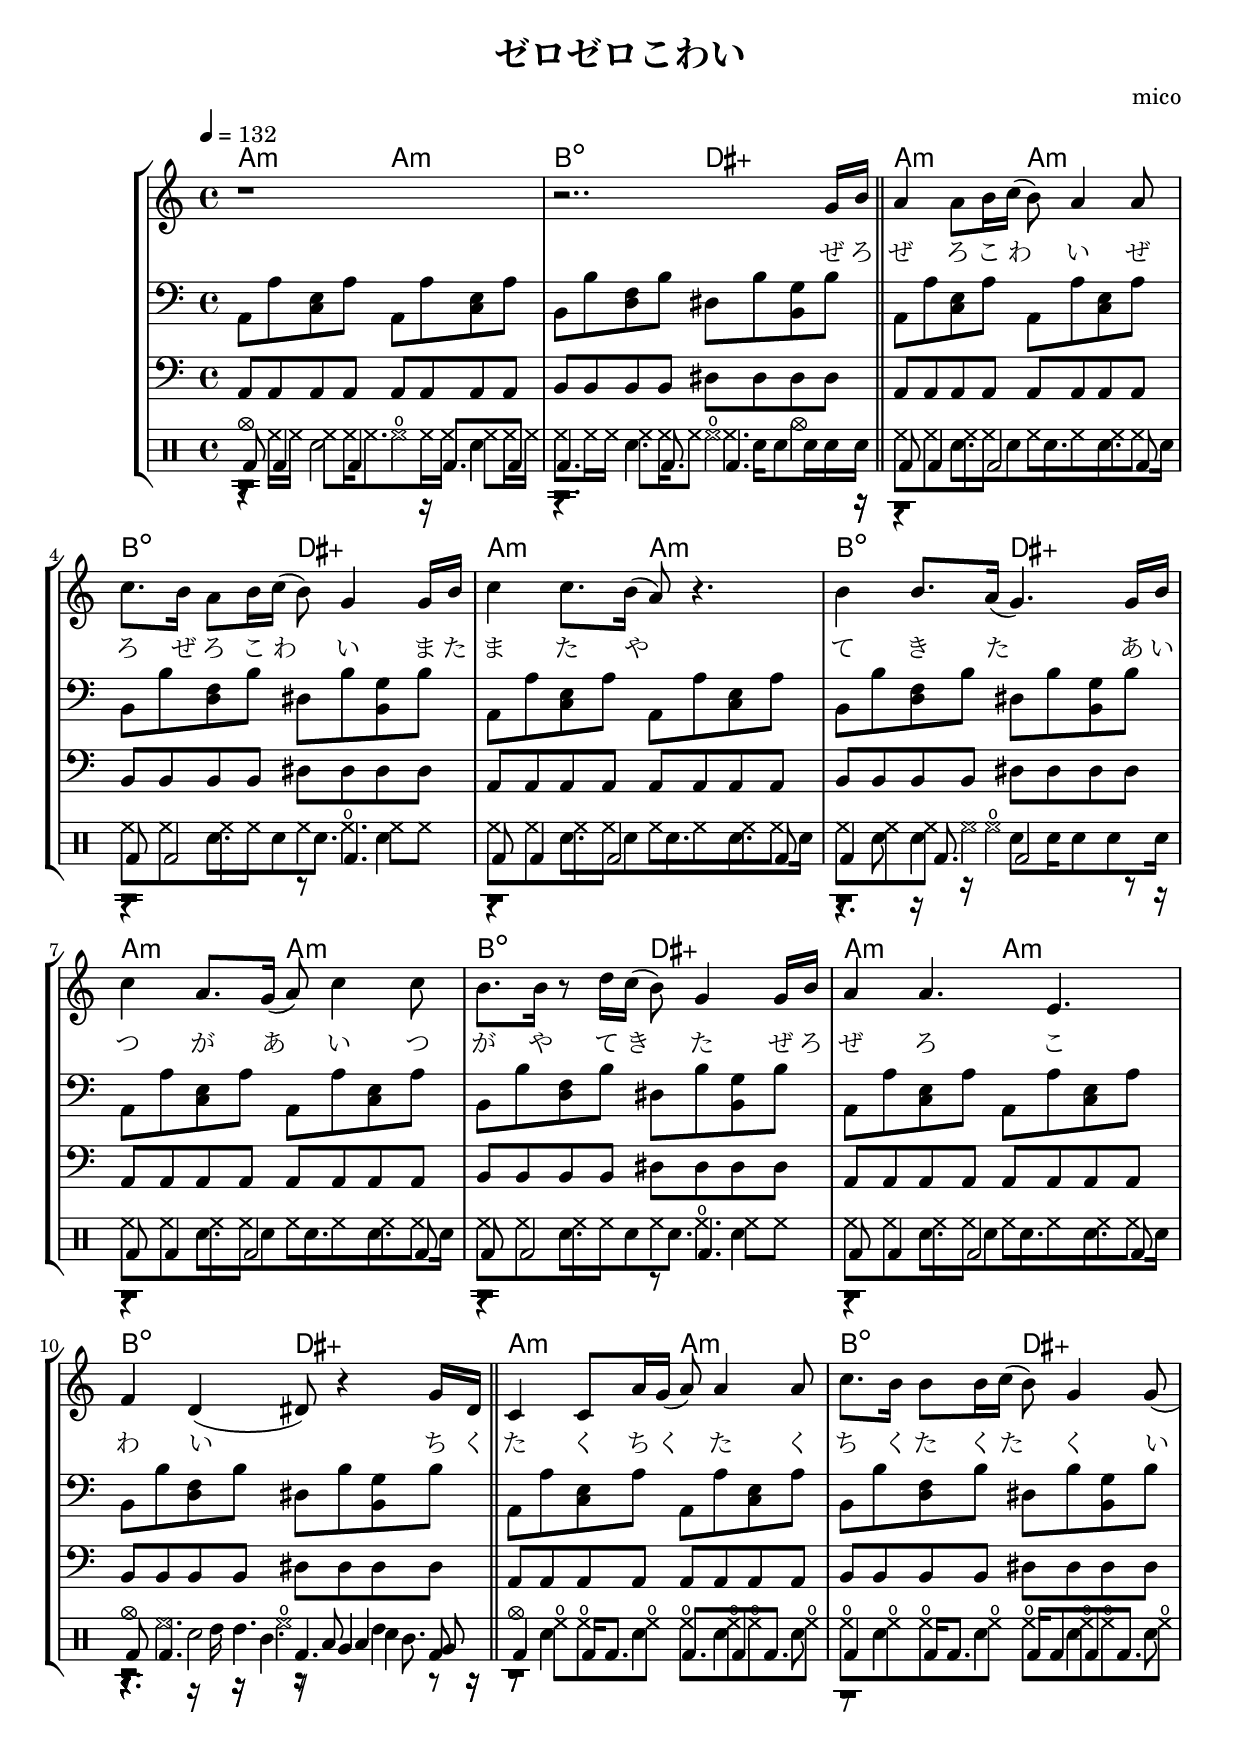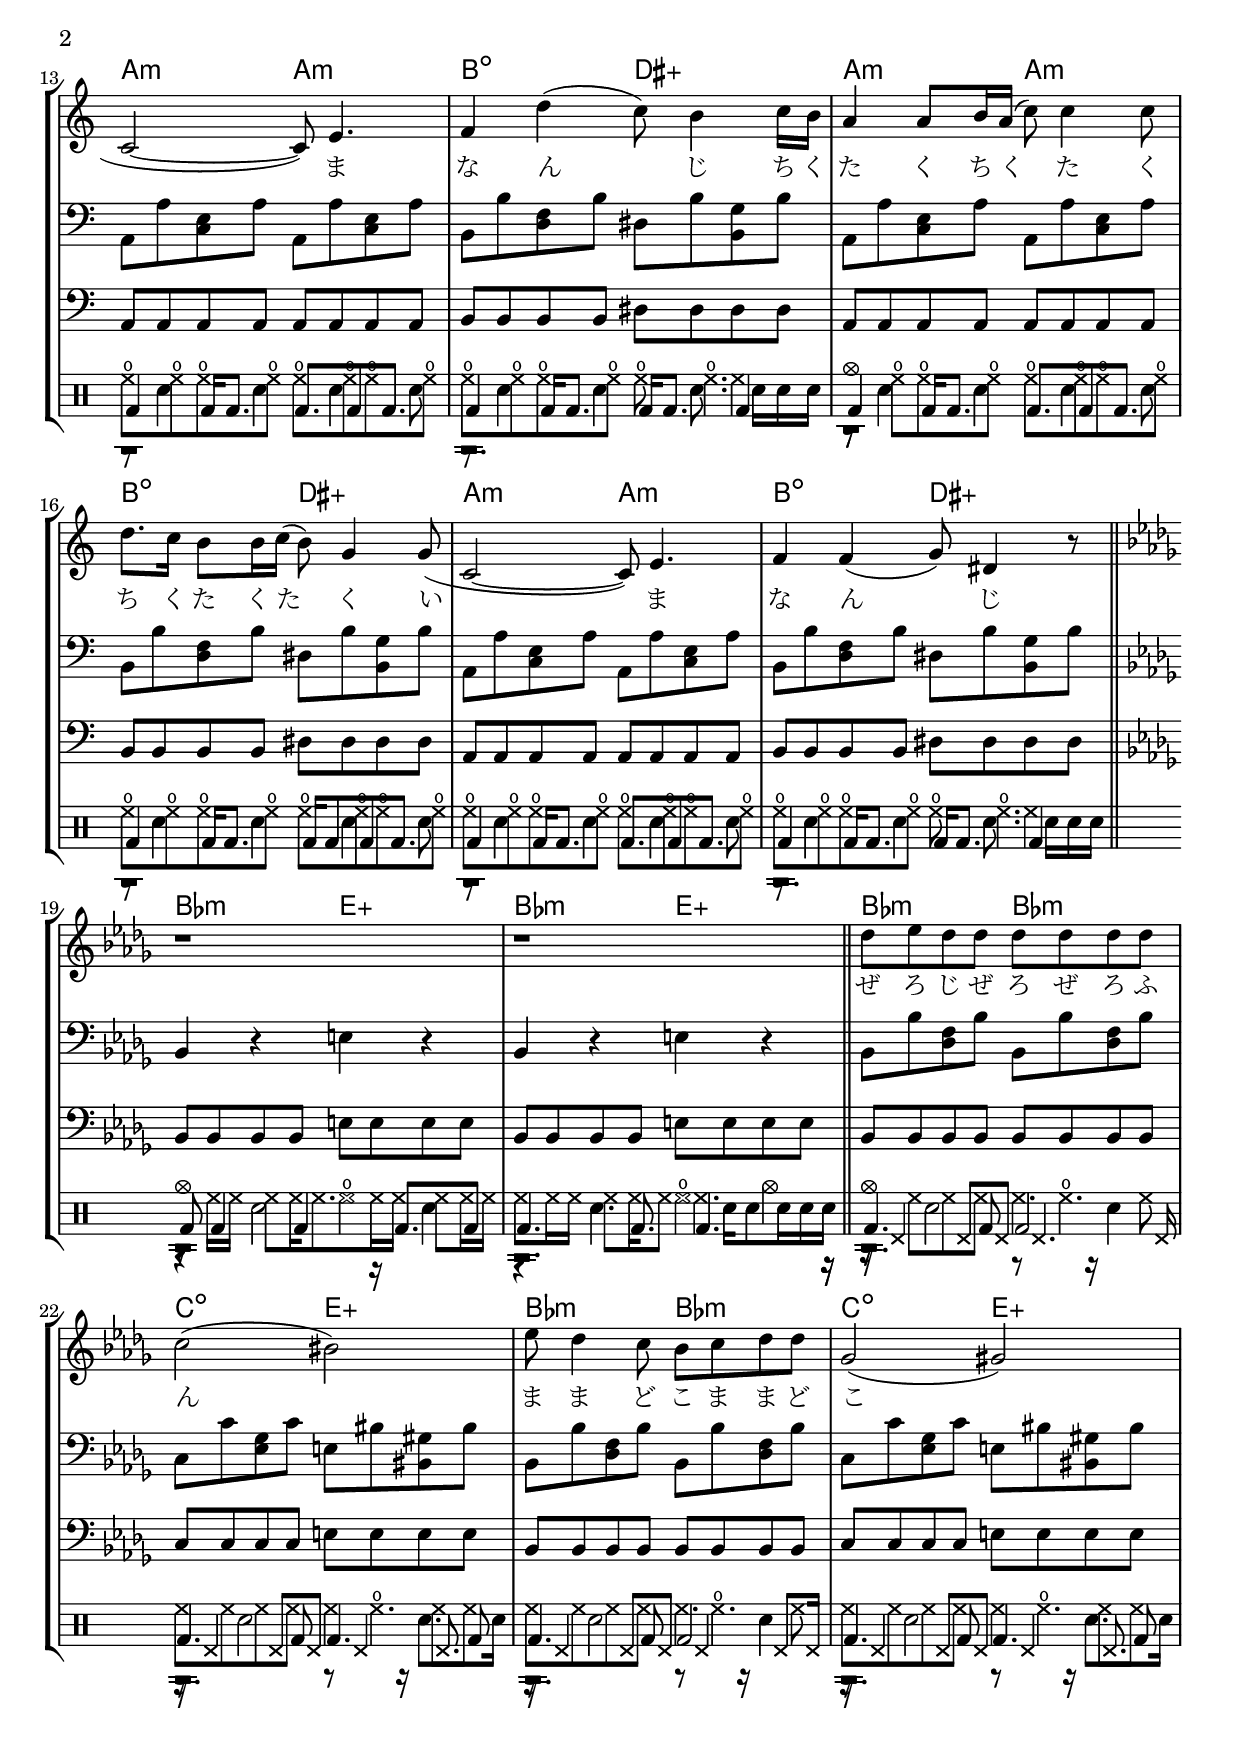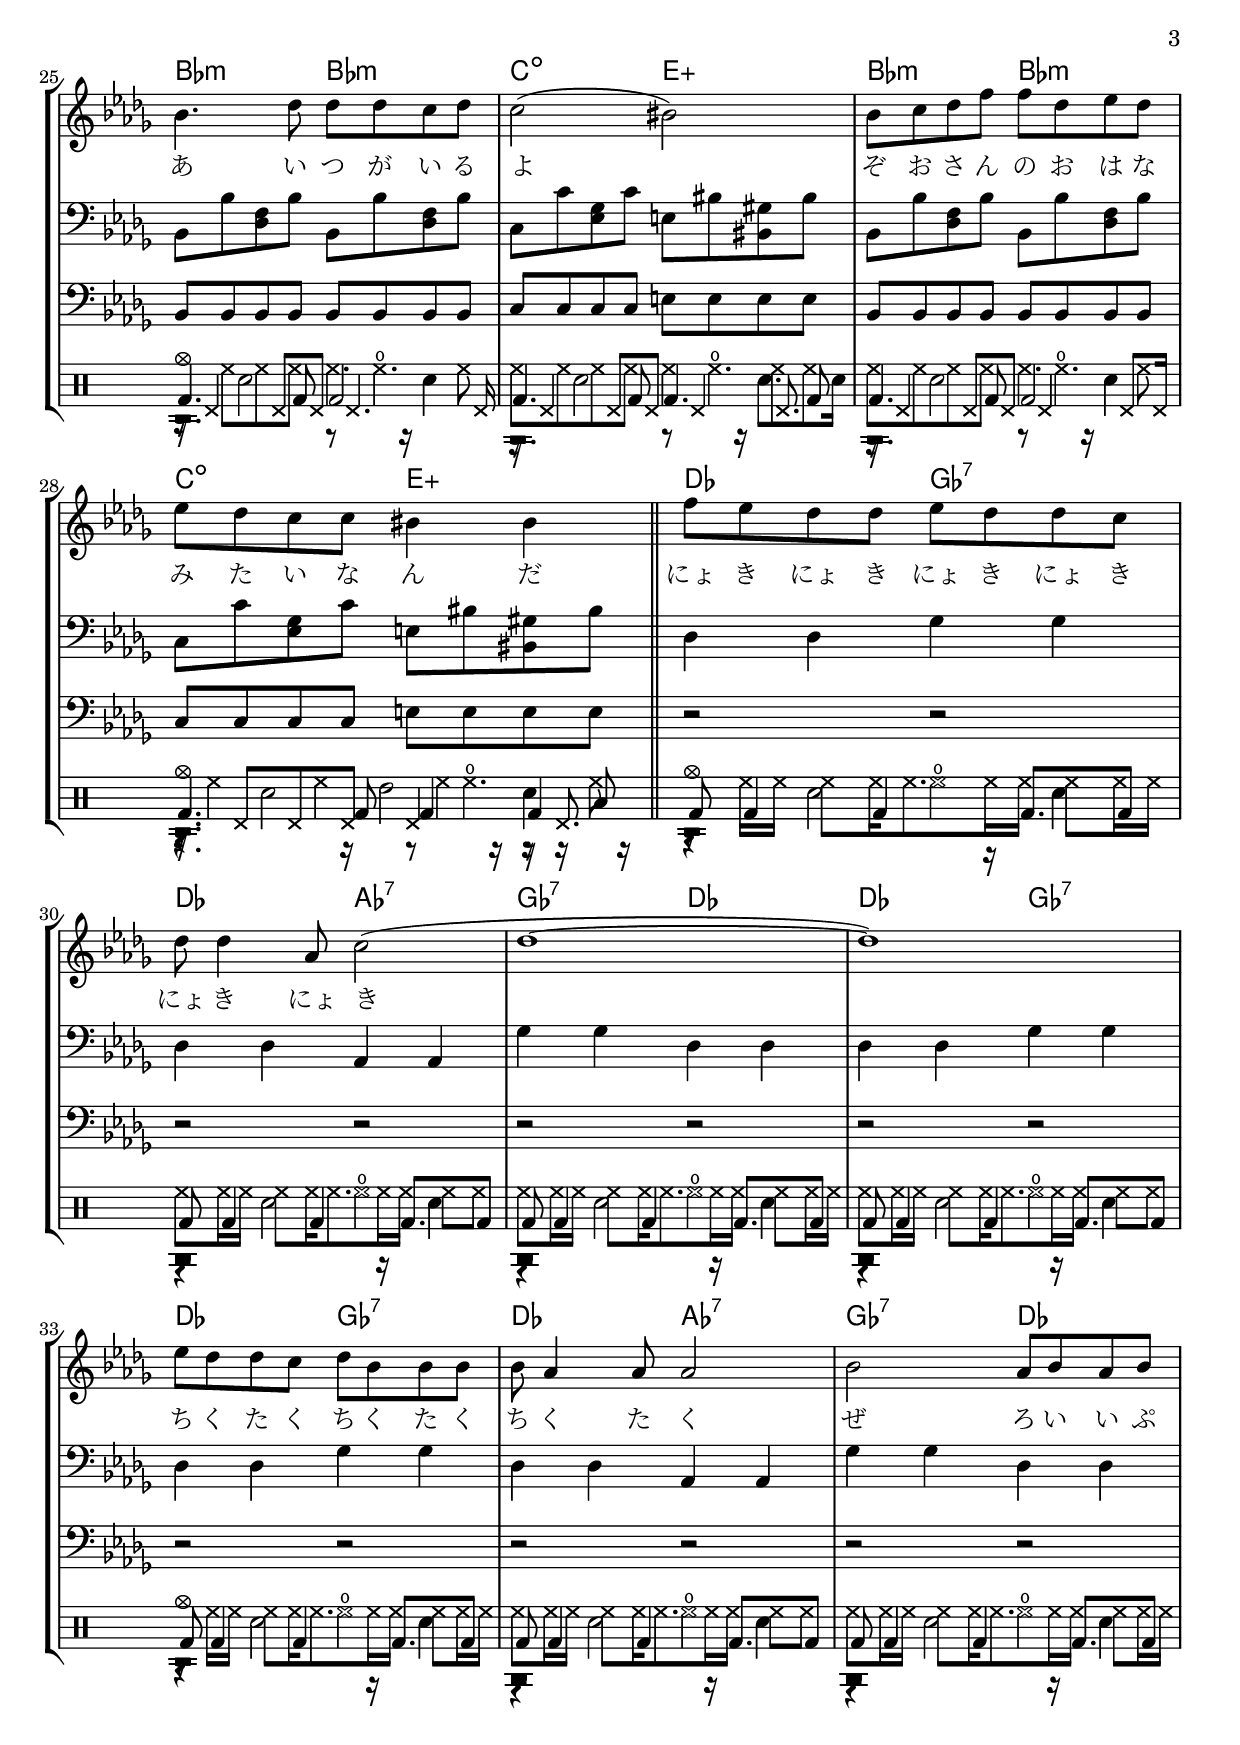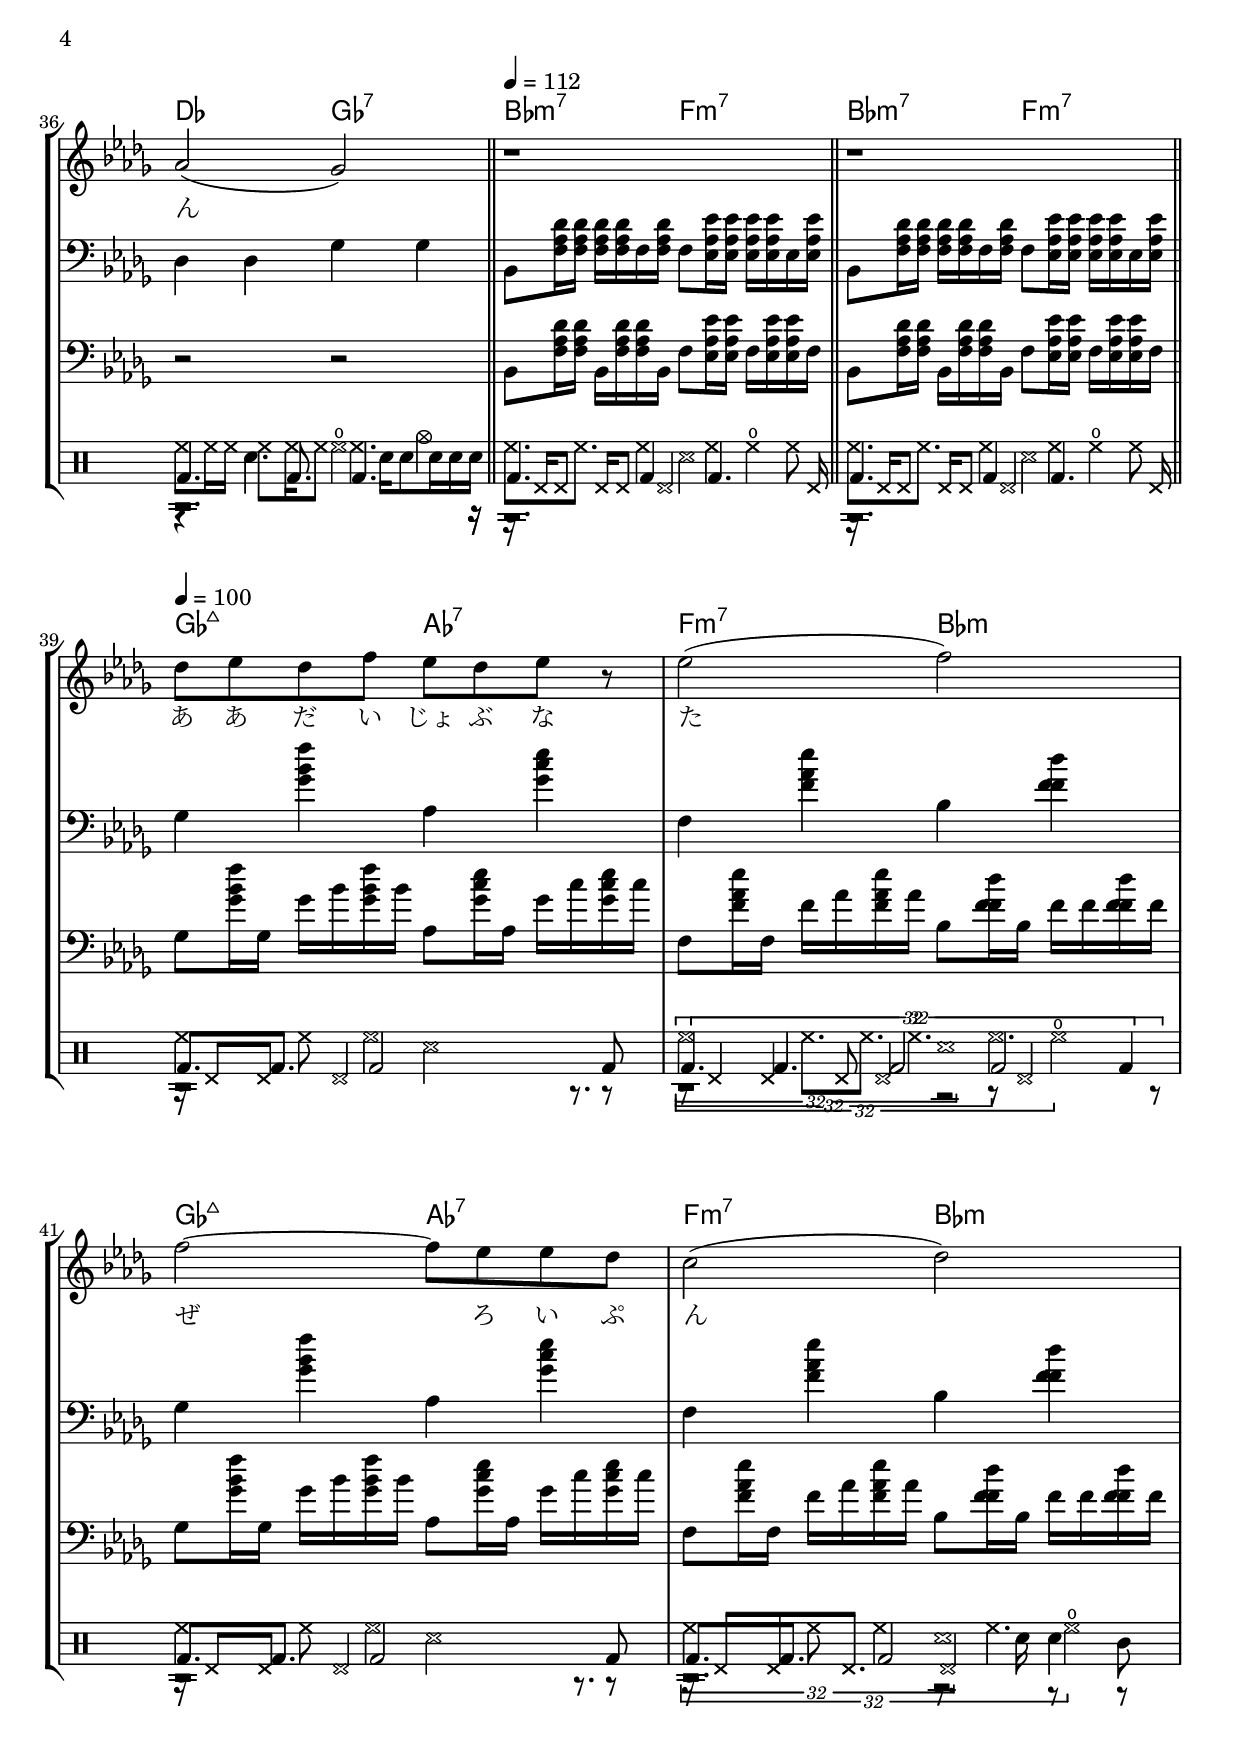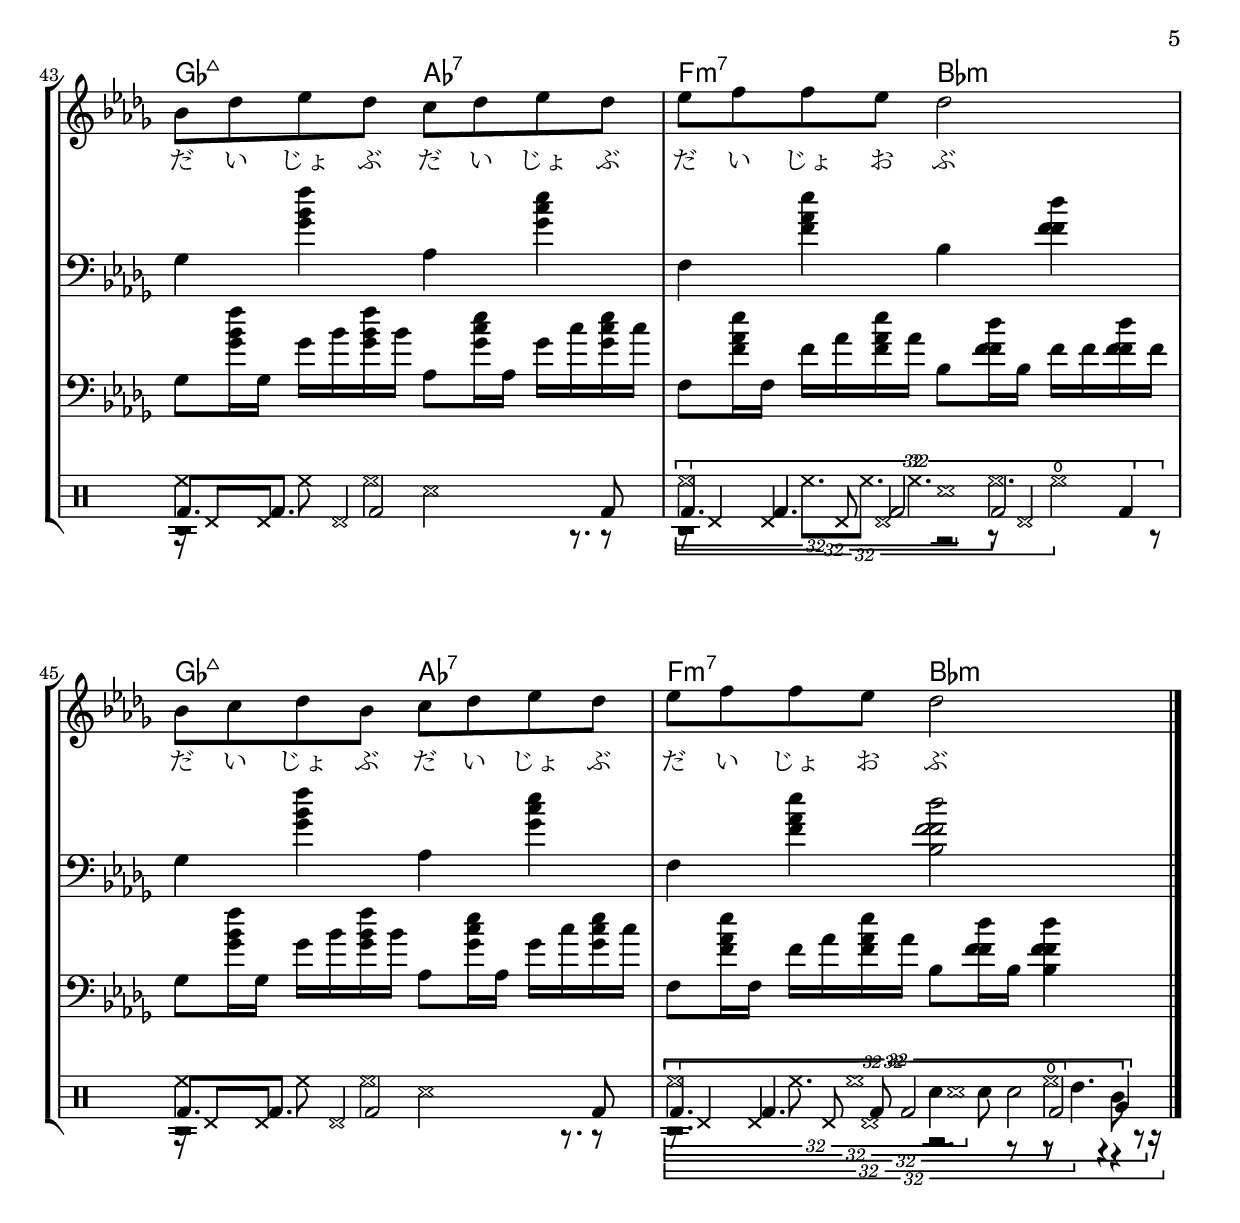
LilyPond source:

\version "2.12.1"

\header {
	title = \markup {ゼロゼロこわい}
	composer = \markup \center-column {mico}
}

harmony = \chordmode {
	a2:m a:m b:dim dis:aug 

	a:m a:m b:dim dis:aug a:m a:m b:dim dis:aug a:m a:m b:dim dis:aug a:m a:m b:dim dis:aug 

	a:m a:m b:dim dis:aug a:m a:m b:dim dis:aug a:m a:m b:dim dis:aug a:m a:m b:dim dis:aug 

	bes:m e:aug bes:m e:aug 

	bes:m bes:m c:dim e:aug bes:m bes:m c:dim e:aug bes:m bes:m c:dim e:aug bes:m bes:m c:dim e:aug 

	des ges:7 des as:7 ges:7 des des ges:7 des ges:7 des as:7 ges:7 des des ges:7 

	bes:min7 f:min7 

	bes:min7 f:min7 

	ges:maj7 as:7 f:min7 bes:m ges:maj7 as:7 f:min7 bes:m ges:maj7 as:7 f:min7 bes:m ges:maj7 as:7 f:min7 bes:m 
}

melody = {
	\key c \major
	\tempo 4 = 132
	r1 | r2.. 
	\set Staff.midiInstrument = #"mmi0.38"
	g'16  b'16 
	a'4  a'8  b'16  c''16  (b'8)  a'4  a'8 
	c''8.  b'16  a'8  b'16  c''16  (b'8)  g'4  g'16  b'16 
	c''4  c''8.  b'16  (a'8)  r4. 
	b'4  b'8.  a'16  (g'4.)  g'16  b'16 
	c''4  a'8.  g'16  (a'8)  c''4  c''8 
	b'8.  b'16  r8  d''16  c''16  (b'8)  g'4  g'16  b'16 
	a'4  a'4.  e'4. 
	f'4  d'4  (dis'8)  	r4 	\set Staff.midiInstrument = #"mmi0.38"
	g'16  dis'16 
	c'4  c'8  a'16  g'16  (a'8)  a'4  a'8 
	c''8.  b'16  b'8  b'16  c''16  (b'8)  g'4  g'8 
	(c'2~c'8)  e'4. 
	f'4  d''4  (c''8)  b'4  c''16  b'16 
	a'4  a'8  b'16  a'16  (c''8)  c''4  c''8 
	d''8.  c''16  b'8  b'16  c''16  (b'8)  g'4  g'8 
	(c'2~c'8)  e'4. 
	f'4  f'4  (g'8)  dis'4  	r8 	\key des \major
	r1 | r1   
	\set Staff.midiInstrument = #"mmi0.38"
	 des''8  es''8  des''8  des''8  des''8  des''8  des''8  des''8 
	c''2  (bis'2) 
	es''8  des''4  c''8  bes'8  c''8  des''8  des''8 
	ges'2  (gis'2) 
	bes'4.  des''8  des''8  des''8  c''8  des''8 
	c''2  (bis'2) 
	bes'8  c''8  des''8  f''8  f''8  des''8  es''8  des''8 
	es''8  des''8  c''8  c''8  bis'4  bis'4
	\set Staff.midiInstrument = #"mmi0.38"
	 f''8  es''8  des''8  des''8  es''8  des''8  des''8  c''8 
	des''8  des''4  as'8  c''2 
	(des''1~ 
	des''1) 
	 es''8  des''8  des''8  c''8  des''8  bes'8  bes'8  bes'8 
	bes'8  as'4  as'8  as'2 
	bes'2  as'8  bes'8  as'8  bes'8 
	as'2  (ges'2)
	\tempo 4 = 112
	r1   
	r1   
	\set Staff.midiInstrument = #"mmi0.38"
		\tempo 4 = 100
 des''8  es''8  des''8  f''8  es''8  des''8  es''8  r8 
	es''2  (f''2) 
	f''2~f''8  es''8  es''8  des''8 
	c''2  (des''2) 
	bes'8  des''8  es''8  des''8  c''8  des''8  es''8  des''8 
	es''8  f''8  f''8  es''8  des''2 
	bes'8  c''8  des''8  bes'8  c''8  des''8  es''8  des''8 
	es''8  f''8  f''8  es''8  des''2
	\bar "|."
}

words = \lyricmode {
	
	ぜ  ろ  ぜ  ろ  こ  わ  い  ぜ  ろ  ぜ  ろ  こ  わ  い  ま  た  ま  た  や  て  き  た  あ  い  つ  が  あ  い  つ  が  や  て  き  た  ぜ  ろ  ぜ  ろ  こ  わ  い  
	ち  く  た  く  ち  く  た  く  ち  く  た  く  た  く  い  ま  な  ん  じ  ち  く  た  く  ち  く  た  く  ち  く  た  く  た  く  い  ま  な  ん  じ  
	
	ぜ  ろ  じ  ぜ  ろ  ぜ  ろ  ふ  ん  ま  ま  ど  こ  ま  ま  ど  こ  あ  い  つ  が  い  る  よ  ぞ  お  さ  ん  の  お  は  な  み  た  い  な  ん  だ  
	にょ  き  にょ  き  にょ  き  にょ  き  にょ  き  にょ  き  ち  く  た  く  ち  く  た  く  ち  く  た  く  ぜ  ろ  い  い  ぷ  ん  
	
	
	あ  あ  だ  い  じょ  ぶ  な  た  ぜ  ろ  い  ぷ  ん  だ  い  じょ  ぶ  だ  い  じょ  ぶ  だ  い  じょ  お  ぶ  だ  い  じょ  ぶ  だ  い  じょ  ぶ  だ  い  じょ  お  ぶ  
}

tempochange = {
	\tempo 4 = 132
	r1 | r1 \bar "||"
	\tempo 4 = 132
	r1 | r1 | r1 | r1 | r1 | r1 | r1 | r1 \bar "||"
	\tempo 4 = 132
	r1 | r1 | r1 | r1 | r1 | r1 | r1 | r1 \bar "||"
	\tempo 4 = 132
	r1 | r1 \bar "||"
	\tempo 4 = 132
	r1 | r1 | r1 | r1 | r1 | r1 | r1 | r1 \bar "||"
	\tempo 4 = 132
	r1 | r1 | r1 | r1 | r1 | r1 | r1 | r1 \bar "||"
	\tempo 4 = 112
	r1 \bar "||"
	\tempo 4 = 112
	r1 \bar "||"
	\tempo 4 = 100
	r1 | r1 | r1 | r1 | r1 | r1 | r1 | r1 \bar "|."
}

mainacc = {
	\clef bass
	\set Staff.midiInstrument = #"String Ensemble 1"
	\key c \major
	\tempo 4 = 132
	a,8 a <c e> a
	a,8 a <c e> a
	b,8 b <d f> b
	dis8 b <b, g> b
	\bar "||"

	\set Staff.midiInstrument = #"Electric Guitar (muted)"
	a,8 a <c e> a
	a,8 a <c e> a
	b,8 b <d f> b
	dis8 b <b, g> b
	a,8 a <c e> a
	a,8 a <c e> a
	b,8 b <d f> b
	dis8 b <b, g> b
	a,8 a <c e> a
	a,8 a <c e> a
	b,8 b <d f> b
	dis8 b <b, g> b
	a,8 a <c e> a
	a,8 a <c e> a
	b,8 b <d f> b
	dis8 b <b, g> b
	\bar "||"

	\set Staff.midiInstrument = #"Electric Guitar (muted)"
	a,8 a <c e> a
	a,8 a <c e> a
	b,8 b <d f> b
	dis8 b <b, g> b
	a,8 a <c e> a
	a,8 a <c e> a
	b,8 b <d f> b
	dis8 b <b, g> b
	a,8 a <c e> a
	a,8 a <c e> a
	b,8 b <d f> b
	dis8 b <b, g> b
	a,8 a <c e> a
	a,8 a <c e> a
	b,8 b <d f> b
	dis8 b <b, g> b
	\bar "||"

	\set Staff.midiInstrument = #"Bagpipe"
	\key des \major
	bes,4 r4
	e4 r4
	bes,4 r4
	e4 r4
	\bar "||"

	\set Staff.midiInstrument = #"Electric Guitar (muted)"
	bes,8 bes <des f> bes
	bes,8 bes <des f> bes
	c8 c' <es ges> c'
	e8 bis <bis, gis> bis
	bes,8 bes <des f> bes
	bes,8 bes <des f> bes
	c8 c' <es ges> c'
	e8 bis <bis, gis> bis
	bes,8 bes <des f> bes
	bes,8 bes <des f> bes
	c8 c' <es ges> c'
	e8 bis <bis, gis> bis
	bes,8 bes <des f> bes
	bes,8 bes <des f> bes
	c8 c' <es ges> c'
	e8 bis <bis, gis> bis
	\bar "||"

	\set Staff.midiInstrument = #"Electric Guitar (muted)"
	des4 des4
	ges4 ges4
	des4 des4
	as,4 as,4
	ges4 ges4
	des4 des4
	des4 des4
	ges4 ges4
	des4 des4
	ges4 ges4
	des4 des4
	as,4 as,4
	ges4 ges4
	des4 des4
	des4 des4
	ges4 ges4
	\bar "||"

	\set Staff.midiInstrument = #"Blown Bottle"
	\tempo 4 = 112
	bes,8 <f as des'>16 <f as des'>16   <f as des'>16 <f as des'>16   f16 <f as des'>16
	f8 <es as es'>16 <es as es'>16   <es as es'>16 <es as es'>16   es16 <es as es'>16
	\bar "||"

	\set Staff.midiInstrument = #"Blown Bottle"
	bes,8 <f as des'>16 <f as des'>16   <f as des'>16 <f as des'>16   f16 <f as des'>16
	f8 <es as es'>16 <es as es'>16   <es as es'>16 <es as es'>16   es16 <es as es'>16
	\bar "||"

	\set Staff.midiInstrument = #"Blown Bottle"
	\tempo 4 = 100
	ges4 <ges' bes' f''>4
	as4 <ges' c'' es''>4
	f4 <f' as' es''>4
	bes4 <f' f' des''>4
	ges4 <ges' bes' f''>4
	as4 <ges' c'' es''>4
	f4 <f' as' es''>4
	bes4 <f' f' des''>4
	ges4 <ges' bes' f''>4
	as4 <ges' c'' es''>4
	f4 <f' as' es''>4
	bes4 <f' f' des''>4
	ges4 <ges' bes' f''>4
	as4 <ges' c'' es''>4
	f4 <f' as' es''>4
	<bes f' f' des''>2
	\bar "|."
}

subacc = {
	\clef bass
	\set Staff.midiInstrument = #"Lead 3 (calliope)"
	\key c \major
	\tempo 4 = 132
	a,8 a,8 a,8 a,8
	a,8 a,8 a,8 a,8
	b,8 b,8 b,8 b,8
	dis8 dis8 dis8 dis8
	\bar "||"

	\set Staff.midiInstrument = #"Lead 7 (fifths)"
	a,8 a,8 a,8 a,8
	a,8 a,8 a,8 a,8
	b,8 b,8 b,8 b,8
	dis8 dis8 dis8 dis8
	a,8 a,8 a,8 a,8
	a,8 a,8 a,8 a,8
	b,8 b,8 b,8 b,8
	dis8 dis8 dis8 dis8
	a,8 a,8 a,8 a,8
	a,8 a,8 a,8 a,8
	b,8 b,8 b,8 b,8
	dis8 dis8 dis8 dis8
	a,8 a,8 a,8 a,8
	a,8 a,8 a,8 a,8
	b,8 b,8 b,8 b,8
	dis8 dis8 dis8 dis8
	\bar "||"

	\set Staff.midiInstrument = #"Lead 7 (fifths)"
	a,8 a,8 a,8 a,8
	a,8 a,8 a,8 a,8
	b,8 b,8 b,8 b,8
	dis8 dis8 dis8 dis8
	a,8 a,8 a,8 a,8
	a,8 a,8 a,8 a,8
	b,8 b,8 b,8 b,8
	dis8 dis8 dis8 dis8
	a,8 a,8 a,8 a,8
	a,8 a,8 a,8 a,8
	b,8 b,8 b,8 b,8
	dis8 dis8 dis8 dis8
	a,8 a,8 a,8 a,8
	a,8 a,8 a,8 a,8
	b,8 b,8 b,8 b,8
	dis8 dis8 dis8 dis8
	\bar "||"

	\set Staff.midiInstrument = #"Trombone"
	\key des \major
	bes,8 bes,8 bes,8 bes,8
	e8 e8 e8 e8
	bes,8 bes,8 bes,8 bes,8
	e8 e8 e8 e8
	\bar "||"

	\set Staff.midiInstrument = #"Lead 7 (fifths)"
	bes,8 bes,8 bes,8 bes,8
	bes,8 bes,8 bes,8 bes,8
	c8 c8 c8 c8
	e8 e8 e8 e8
	bes,8 bes,8 bes,8 bes,8
	bes,8 bes,8 bes,8 bes,8
	c8 c8 c8 c8
	e8 e8 e8 e8
	bes,8 bes,8 bes,8 bes,8
	bes,8 bes,8 bes,8 bes,8
	c8 c8 c8 c8
	e8 e8 e8 e8
	bes,8 bes,8 bes,8 bes,8
	bes,8 bes,8 bes,8 bes,8
	c8 c8 c8 c8
	e8 e8 e8 e8
	\bar "||"

	\set Staff.midiInstrument = #"Acoustic grand"
	r2
	r2
	r2
	r2
	r2
	r2
	r2
	r2
	r2
	r2
	r2
	r2
	r2
	r2
	r2
	r2
	\bar "||"

	\set Staff.midiInstrument = #"Fiddle"
	\tempo 4 = 112
	bes,8 <f as des'>16 <f as des'>16   bes,16 <f as des'>16 <f as des'>16 bes,16
	f8 <es as es'>16 <es as es'>16   f16 <es as es'>16 <es as es'>16 f16
	\bar "||"

	\set Staff.midiInstrument = #"Melodic Tom"
	bes,8 <f as des'>16 <f as des'>16   bes,16 <f as des'>16 <f as des'>16 bes,16
	f8 <es as es'>16 <es as es'>16   f16 <es as es'>16 <es as es'>16 f16
	\bar "||"

	\set Staff.midiInstrument = #"Melodic Tom"
	\tempo 4 = 100
	ges8 <ges' bes' f''>16 ges16   ges'16 bes'16 <ges' bes' f''>16 bes'16
	as8 <ges' c'' es''>16 as16   ges'16 c''16 <ges' c'' es''>16 c''16
	f8 <f' as' es''>16 f16   f'16 as'16 <f' as' es''>16 as'16
	bes8 <f' f' des''>16 bes16   f'16 f'16 <f' f' des''>16 f'16
	ges8 <ges' bes' f''>16 ges16   ges'16 bes'16 <ges' bes' f''>16 bes'16
	as8 <ges' c'' es''>16 as16   ges'16 c''16 <ges' c'' es''>16 c''16
	f8 <f' as' es''>16 f16   f'16 as'16 <f' as' es''>16 as'16
	bes8 <f' f' des''>16 bes16   f'16 f'16 <f' f' des''>16 f'16
	ges8 <ges' bes' f''>16 ges16   ges'16 bes'16 <ges' bes' f''>16 bes'16
	as8 <ges' c'' es''>16 as16   ges'16 c''16 <ges' c'' es''>16 c''16
	f8 <f' as' es''>16 f16   f'16 as'16 <f' as' es''>16 as'16
	bes8 <f' f' des''>16 bes16   f'16 f'16 <f' f' des''>16 f'16
	ges8 <ges' bes' f''>16 ges16   ges'16 bes'16 <ges' bes' f''>16 bes'16
	as8 <ges' c'' es''>16 as16   ges'16 c''16 <ges' c'' es''>16 c''16
	f8 <f' as' es''>16 f16   f'16 as'16 <f' as' es''>16 as'16
	bes8 <f' f' des''>16 bes16 <bes f' f' des''>4
	\bar "|."
}

percA = {
	\drummode {
	r2 hho2  |r2 hho2  \bar "||"
	hh8 hh8 hh8 hh8 hh8 hh8 hh8 hh8  |hh8 hh8 hh8 hh8 hh4 hh8 hh8  |hh8 hh8 hh8 hh8 hh8 hh8 hh8 hh8  |hh8 hh8 hh8 hh2 r8  |hh8 hh8 hh8 hh8 hh8 hh8 hh8 hh8  |hh8 hh8 hh8 hh8 hh4 hh8 hh8  |hh8 hh8 hh8 hh8 hh8 hh8 hh8 hh8  |r8 hh2. r8  \bar "||"
	cymc1  |r1  |r1  |r1  |cymc1  |r1  |r1  |r1  \bar "||"
	r2 hho2  |r2 hho2  \bar "||"
	r2 r8 hho4.  |r2 r8 hho4.  |r2 r8 hho4.  |r2 r8 hho4.  |r2 r8 hho4.  |r2 r8 hho4.  |r2 r8 hho4.  |r2 r8 hho4.  \bar "||"
	r2 hho2  |r2 hho2  |r2 hho2  |r2 hho2  |r2 hho2  |r2 hho2  |r2 hho2  |r2 hho2  \bar "||"
	r2. hho4  \bar "||"
	r2. hho4  \bar "||"
	hh4 hh8 hh2 r8  |\times 16/32{ hh2 hh8. hh8. hh4. hh2. } |hh4 hh8 hh2 r8  |hh4 hh8 hh4 hh4.  |hh4 hh8 hh2 r8  |\times 16/32{ hh2 hh8. hh8. hh4. hh2. } |hh4 hh8 hh2 r8  |\times 16/32{ hh2 hh8. hh1 r4 r16 } \bar "|."
	}
}

percB = {
	\drummode {
	r8 hh16 hh16 hh8 hh16 hh8. hh16 hh16 hh8 hh16 hh16  |hh8 hh16 hh16 hh8 hh16 hh8 hh4. r16  \bar "||"
	r4 sn8. sn8 sn8. sn8. sn16  |r4 sn8. sn8 sn8. sn4  |r4 sn8. sn8 sn8. sn8. sn16  |r8 sn8 sn4 sn8 sn16 sn8 sn8 sn16  |r4 sn8. sn8 sn8. sn8. sn16  |r4 sn8. sn8 sn8. sn4  |r4 sn8. sn8 sn8. sn8. sn16  |r4 sn2 sn4  \bar "||"
	r8 hho8 hho8 hho8 hho8 hho8 hho8 hho8  |hho8 hho8 hho8 hho8 hho8 hho8 hho8 hho8  |hho8 hho8 hho8 hho8 hho8 hho8 hho8 hho8  |hho8 hho8 hho8 hho8 hho8 hho4.  |r8 hho8 hho8 hho8 hho8 hho8 hho8 hho8  |hho8 hho8 hho8 hho8 hho8 hho8 hho8 hho8  |hho8 hho8 hho8 hho8 hho8 hho8 hho8 hho8  |hho8 hho8 hho8 hho8 hho8 hho4.  \bar "||"
	r8 hh16 hh16 hh8 hh16 hh8. hh16 hh16 hh8 hh16 hh16  |hh8 hh16 hh16 hh8 hh16 hh8 hh4. r16  \bar "||"
	r8 hh8 hh8 hh8 hh4. hh8  |hh8 hh8 hh8 hh8 hh4 hh8 hh8  |hh8 hh8 hh8 hh8 hh4. hh8  |hh8 hh8 hh8 hh8 hh4 hh8 hh8  |r8 hh8 hh8 hh8 hh4. hh8  |hh8 hh8 hh8 hh8 hh4 hh8 hh8  |hh8 hh8 hh8 hh8 hh4. hh8  |r16 hh4 hh4 hh4 r16 hh8  \bar "||"
	r8 hh16 hh16 hh8 hh16 hh8. hh16 hh16 hh8 hh16 hh16  |hh8 hh16 hh16 hh8 hh16 hh8. hh16 hh16 hh8 hh8  |hh8 hh16 hh16 hh8 hh16 hh8. hh16 hh16 hh8 hh16 hh16  |hh8 hh16 hh16 hh8 hh16 hh8. hh16 hh16 hh8 hh8  |r8 hh16 hh16 hh8 hh16 hh8. hh16 hh16 hh8 hh16 hh16  |hh8 hh16 hh16 hh8 hh16 hh8. hh16 hh16 hh8 hh8  |hh8 hh16 hh16 hh8 hh16 hh8. hh16 hh16 hh8 hh16 hh16  |hh8 hh16 hh16 hh8 hh16 hh8 hh4. r16  \bar "||"
	r16 hhp16 hhp8 hhp16 hhp8 hhp2 hhp16  \bar "||"
	r16 hhp16 hhp8 hhp16 hhp8 hhp2 hhp16  \bar "||"
	r16 hhp8 hhp8 hhp2 r8.  |\times 16/32{ r8 hhp4 hhp4 hhp8 hhp2 r8 hhp2 r8 } |r16 hhp8 hhp8 hhp2 r8.  |r16 hhp8 hhp8 hhp8. hhp2  |r16 hhp8 hhp8 hhp2 r8.  |\times 16/32{ r8 hhp4 hhp4 hhp8 hhp2 r8 hhp2 r8 } |r16 hhp8 hhp8 hhp2 r8.  |\times 16/32{ r8 hhp4 hhp4 hhp8 hhp1 r4 } \bar "|."
	}
}

percC = {
	\drummode {
	r4 sn2 sn4  |r4 sn4. sn16 sn8 sn16 sn16 sn16  \bar "||"
	bd8 bd4 bd2 bd8  |bd8 bd2 bd4.  |bd8 bd4 bd2 bd8  |bd4 r16 bd8. bd2  |bd8 bd4 bd2 bd8  |bd8 bd2 bd4.  |bd8 bd4 bd2 bd8  |bd8 bd4. bd4. bd8  \bar "||"
	r1  |r1  |r1  |r2. hh4  |r1  |r1  |r1  |r2. hh4  \bar "||"
	r4 sn2 sn4  |r4 sn4. sn16 sn8 sn16 sn16 sn16  \bar "||"
	r16 hhp4 hhp8 hhp8 hhp4. hhp16  |r16 hhp4 hhp8 hhp8 hhp4 hhp8.  |r16 hhp4 hhp8 hhp8 hhp4 hhp8 hhp16  |r16 hhp4 hhp8 hhp8 hhp4 hhp8.  |r16 hhp4 hhp8 hhp8 hhp4. hhp16  |r16 hhp4 hhp8 hhp8 hhp4 hhp8.  |r16 hhp4 hhp8 hhp8 hhp4 hhp8 hhp16  |r8 hhp8 hhp8 hhp8 hhp4 r16 hhp8.  \bar "||"
	r4 sn2 sn4  |r4 sn2 sn4  |r4 sn2 sn4  |r4 sn2 sn4  |r4 sn2 sn4  |r4 sn2 sn4  |r4 sn2 sn4  |r4 sn4. sn16 sn8 sn16 sn16 sn16  \bar "||"
	hh8. hh8. hh4 hh4 hh8  \bar "||"
	hh8. hh8. hh4 hh4 hh8  \bar "||"
	r1  |\times 16/32{ r1 r2 hho2 } |r1  |\times 16/32{ r1 r2 hho2 } |r1  |\times 16/32{ r1 r2 hho2 } |r1  |\times 16/32{ r1 r2 hho2 } \bar "|."
	}
}

percD = {
	\drummode {
	bd8 bd4 bd4 r16 bd8. bd8  |bd4. bd8. bd4. r16  \bar "||"
	r1  |r2 r8 hho4.  |r1  |r4. r16 hho2 r16  |r1  |r2 r8 hho4.  |r1  |r4. r16 hho2 r16  \bar "||"
	r8 sn4 sn4 sn4 sn8  |r8 sn4 sn4 sn4 sn8  |r8 sn4 sn4 sn4 sn8  |r8 sn4 sn4 sn8. sn16 sn16 sn16  |r8 sn4 sn4 sn4 sn8  |r8 sn4 sn4 sn4 sn8  |r8 sn4 sn4 sn4 sn8  |r8 sn4 sn4 sn8. sn16 sn16 sn16  \bar "||"
	bd8 bd4 bd4 r16 bd8. bd8  |bd4. bd8. bd4. r16  \bar "||"
	r8. sn2 r16 sn4  |r8. sn2 r16 sn8. sn16  |r8. sn2 r16 sn4  |r8. sn2 r16 sn8. sn16  |r8. sn2 r16 sn4  |r8. sn2 r16 sn8. sn16  |r8. sn2 r16 sn4  |r8. sn2 r16 sn4  \bar "||"
	bd8 bd4 bd4 r16 bd8. bd8  |bd8 bd4 bd4 r16 bd8. bd8  |bd8 bd4 bd4 r16 bd8. bd8  |bd8 bd4 bd4 r16 bd8. bd8  |bd8 bd4 bd4 r16 bd8. bd8  |bd8 bd4 bd4 r16 bd8. bd8  |bd8 bd4 bd4 r16 bd8. bd8  |bd4. bd8. bd4. r16  \bar "||"
	r2 ss2  \bar "||"
	r2 ss2  \bar "||"
	bd8. bd8. bd2 bd8  |\times 16/32{ bd4. bd4. bd2 bd2 bd4 } |bd8. bd8. bd2 bd8  |bd8. bd8. bd2 r8  |bd8. bd8. bd2 bd8  |\times 16/32{ bd4. bd4. bd2 bd2 bd4 } |bd8. bd8. bd2 bd8  |\times 16/32{ bd4. bd4. bd8 bd2 r8 bd2 } \bar "|."
	}
}

percE = {
	\drummode {
	cymc1  |r2. cymc4  \bar "||"
	r1 |r1 |r1 |r1 |r1 |r1 |r1 |cymc1  \bar "||"
	bd4 bd16 bd8. bd8. bd8 bd8.  |bd4 bd16 bd8. bd16 bd8 bd8 bd8.  |bd4 bd16 bd8. bd8. bd8 bd8.  |bd4 bd16 bd8. bd16 bd8. bd4  |bd4 bd16 bd8. bd8. bd8 bd8.  |bd4 bd16 bd8. bd16 bd8 bd8 bd8.  |bd4 bd16 bd8. bd8. bd8 bd8.  |bd4 bd16 bd8. bd16 bd8. bd4  \bar "||"
	cymc1  |r2. cymc4  \bar "||"
	bd4. bd8 bd2  |bd4. bd8 bd4. bd8  |bd4. bd8 bd2  |bd4. bd8 bd4. bd8  |bd4. bd8 bd2  |bd4. bd8 bd4. bd8  |bd4. bd8 bd2  |bd4. bd8 bd4 bd4  \bar "||"
	cymc1  |r1 |r1 |r1 |cymc1  |r1 |r1 |r2. cymc4  \bar "||"
	bd4. bd4 bd4.  \bar "||"
	bd4. bd4 bd4.  \bar "||"
	r2 ss2  |\times 16/32{ r1 ss1 } |r2 ss2  |\times 16/32{ r1 ss1 } |r2 ss2  |\times 16/32{ r1 ss1 } |r2 ss2  |\times 16/32{ r1 ss1 } \bar "|."
	}
}

percF = {
	\drummode {
	r1 | r1 \bar "||"
	r1 |r1 |r1 |r1 |r1 |r1 |r1 |r4 r16 tommh16 tommh4. tommh4  \bar "||"
	r1 | r1 | r1 | r1 | r1 | r1 | r1 | r1 \bar "||"
	r1 | r1 \bar "||"
	cymc1  |r1 |r1 |r1 |cymc1  |r1 |r1 |cymc1  \bar "||"
	r1 | r1 | r1 | r1 | r1 | r1 | r1 | r1 \bar "||"
	r1 \bar "||"
	r1 \bar "||"
	r1 |r1 |r1 |r2 r8. sn16 sn4  |r1 |r1 |r1 |\times 16/32{ r1 sn4 sn8 sn2 r8 } \bar "|."
	}
}

percG = {
	\drummode {
	r1 | r1 \bar "||"
	r1 |r1 |r1 |r1 |r1 |r1 |r1 |r4. r16 tomml4. tomml8.  \bar "||"
	r1 | r1 | r1 | r1 | r1 | r1 | r1 | r1 \bar "||"
	r1 | r1 \bar "||"
	r1 |r1 |r1 |r1 |r1 |r1 |r1 |r4. r16 tommh2 r16  \bar "||"
	r1 | r1 | r1 | r1 | r1 | r1 | r1 | r1 \bar "||"
	r1 \bar "||"
	r1 \bar "||"
	r1 |r1 |r1 |r2. r8 tomml8  |r1 |r1 |r1 |r2. r8 tomml8  \bar "|."
	}
}

percH = {
	\drummode {
	r1 | r1 \bar "||"
	r1 |r1 |r1 |r1 |r1 |r1 |r1 |r2 r16 toml8 toml4 r16  \bar "||"
	r1 | r1 | r1 | r1 | r1 | r1 | r1 | r1 \bar "||"
	r1 | r1 \bar "||"
	r1 |r1 |r1 |r1 |r1 |r1 |r1 |r2. r8 toml8  \bar "||"
	r1 | r1 | r1 | r1 | r1 | r1 | r1 | r1 \bar "||"
	r1 \bar "||"
	r1 \bar "||"
	r1 |r1 |r1 |r1 |r1 |r1 |r1 |\times 16/32{ r1 r2 r8 tommh4. } \bar "|."
	}
}

percI = {
	\drummode {
	r1 | r1 \bar "||"
	r1 |r1 |r1 |r1 |r1 |r1 |r1 |r2 r8 tomfh4 tomfh8  \bar "||"
	r1 | r1 | r1 | r1 | r1 | r1 | r1 | r1 \bar "||"
	r1 | r1 \bar "||"
	r1 | r1 | r1 | r1 | r1 | r1 | r1 | r1 \bar "||"
	r1 | r1 | r1 | r1 | r1 | r1 | r1 | r1 \bar "||"
	r1 \bar "||"
	r1 \bar "||"
	r1 |r1 |r1 |r1 |r1 |r1 |r1 |\times 16/32{ r1 r2. tomfh4 } \bar "|."
	}
}

\score {
	<<
		\new StaffGroup <<
			\new ChordNames {\harmony}
			\new Voice = "melody" {\melody}
			\new Lyrics \lyricsto "melody" \words
			\new Staff = "mainacc" {\mainacc}
			\new Staff = "subacc" {\subacc}
			\new DrumStaff <<
				\new DrumVoice {\percA}
				\new DrumVoice {\percB}
				\new DrumVoice {\percC}
				\new DrumVoice {\percD}
				\new DrumVoice {\percE}
				\new DrumVoice {\percF}
				\new DrumVoice {\percG}
				\new DrumVoice {\percH}
				\new DrumVoice {\percI}
			>>
		>>
	>>
	\layout { }
}
